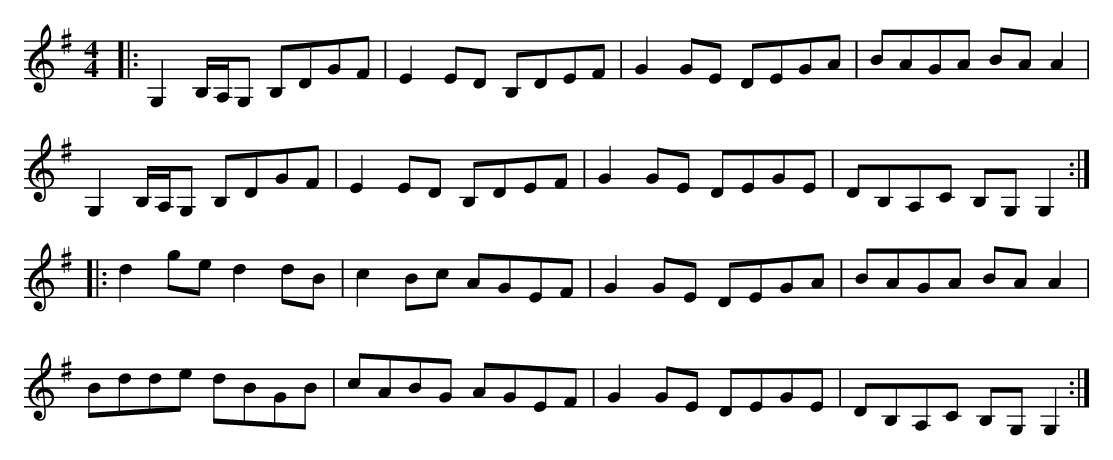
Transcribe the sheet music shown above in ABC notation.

X:1
M:4/4
K:G
|: G,2 B,/A,/G, B,DGF|E2ED B,DEF|G2 GE DEGA|BAGA BAA2|
G,2 B,/A,/G, B,DGF|E2 ED B,DEF|G2 GE DEGE|DB,A,C B,G,G,2:|
|:d2ge d2dB|c2Bc AGEF |G2 GE DEGA|BAGA BAA2|
Bdde dBGB|cABG AGEF|G2GE DEGE|DB,A,C B,G,G,2:|
